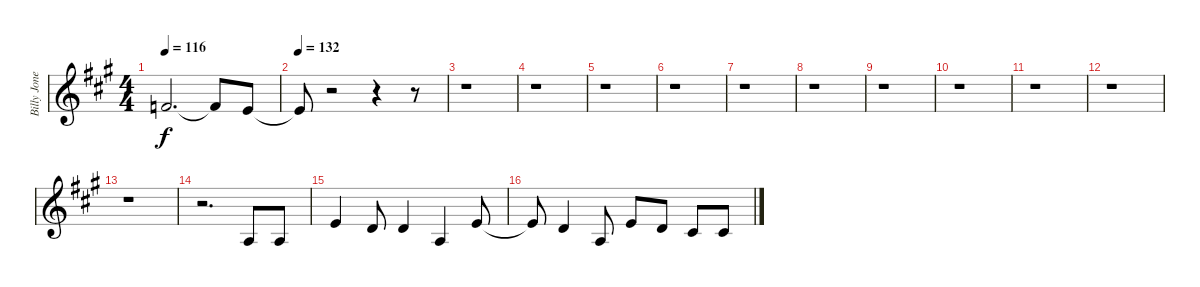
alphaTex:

\track ("Billy Jones Vocals" "Billy Jone") {instrument flute}
\staff {score}
\tuning (E4 B3 G3 D3 A2 E2) {hide}
\ts (4 4)
\tempo 116
\clef g2
\ks a
1.1.2{d dy f} 1.1{t}.8 0.1.8 |
\tempo 132
0.1{t}.8 r.2 r.4 r.8 |
r.1 |
r.1 |
r.1 |
r.1 |
r.1 |
r.1 |
r.1 |
r.1 |
r.1 |
r.1 |
r.1 |
r.2{d} 2.3.8 2.3.8 |
0.1.4 3.2.8 3.2.4 2.3.4 0.1.8 |
0.1{t}.8 3.2.4 2.3.8 5.2.8 3.2.8 2.2.8 2.2.8
